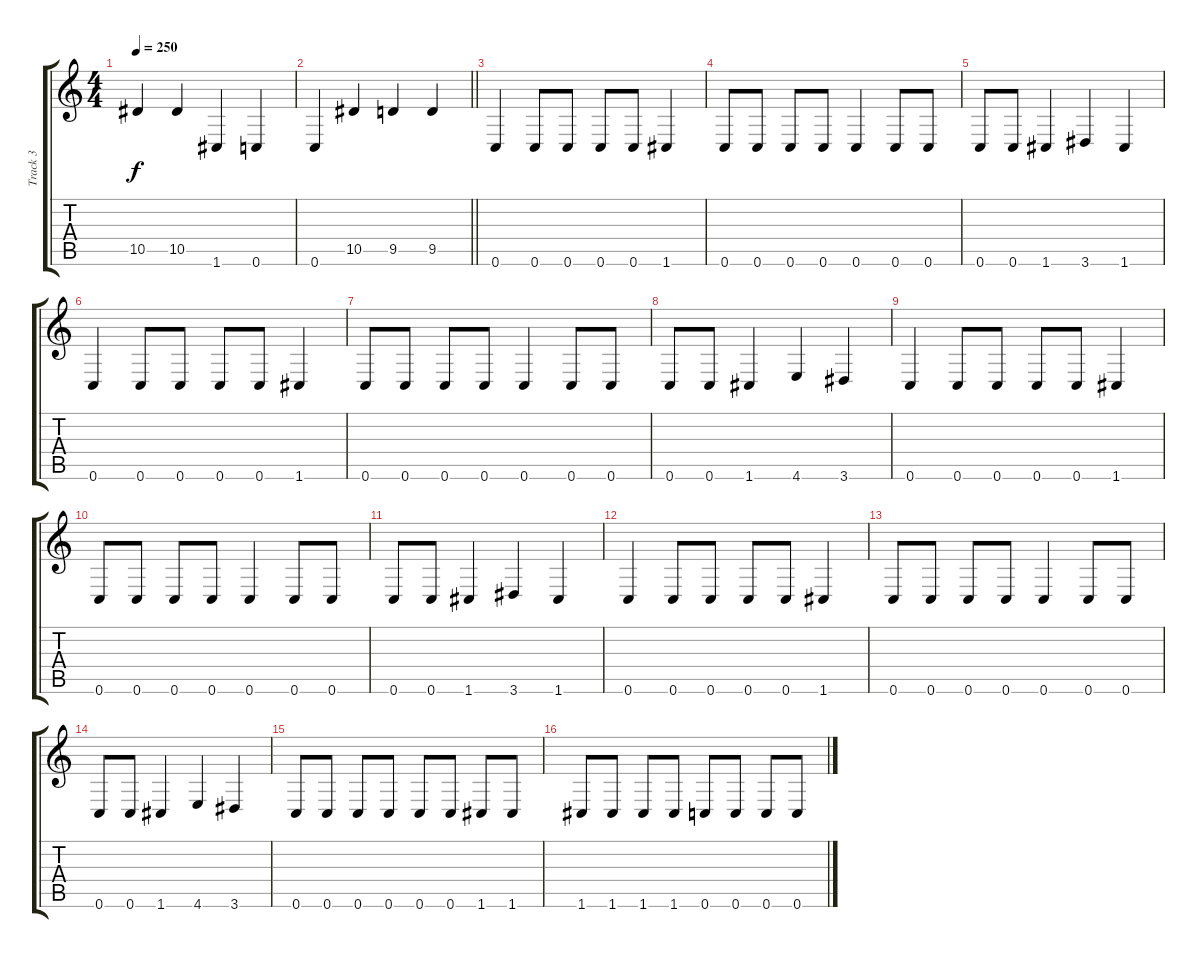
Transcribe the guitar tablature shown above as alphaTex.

\track ("Track 3" "Track 3") {instrument slapbass2}
\staff {score tabs}
\tuning (C4 G3 Eb3 Bb2 F2 C2) {hide}
\ts (4 4)
\tempo 250
\clef g2
\ks c
10.5.4{dy f} 10.5.4 1.6.4 0.6.4 |
\barLineRight lightlight
0.6.4 10.5.4 9.5.4 9.5.4 |
0.6.4 0.6.8 0.6.8 0.6.8 0.6.8 1.6.4 |
0.6.8 0.6.8 0.6.8 0.6.8 0.6.4 0.6.8 0.6.8 |
0.6.8 0.6.8 1.6.4 3.6.4 1.6.4 |
0.6.4 0.6.8 0.6.8 0.6.8 0.6.8 1.6.4 |
0.6.8 0.6.8 0.6.8 0.6.8 0.6.4 0.6.8 0.6.8 |
0.6.8 0.6.8 1.6.4 4.6.4 3.6.4 |
0.6.4 0.6.8 0.6.8 0.6.8 0.6.8 1.6.4 |
0.6.8 0.6.8 0.6.8 0.6.8 0.6.4 0.6.8 0.6.8 |
0.6.8 0.6.8 1.6.4 3.6.4 1.6.4 |
0.6.4 0.6.8 0.6.8 0.6.8 0.6.8 1.6.4 |
0.6.8 0.6.8 0.6.8 0.6.8 0.6.4 0.6.8 0.6.8 |
0.6.8 0.6.8 1.6.4 4.6.4 3.6.4 |
0.6.8 0.6.8 0.6.8 0.6.8 0.6.8 0.6.8 1.6.8 1.6.8 |
1.6.8 1.6.8 1.6.8 1.6.8 0.6.8 0.6.8 0.6.8 0.6.8
